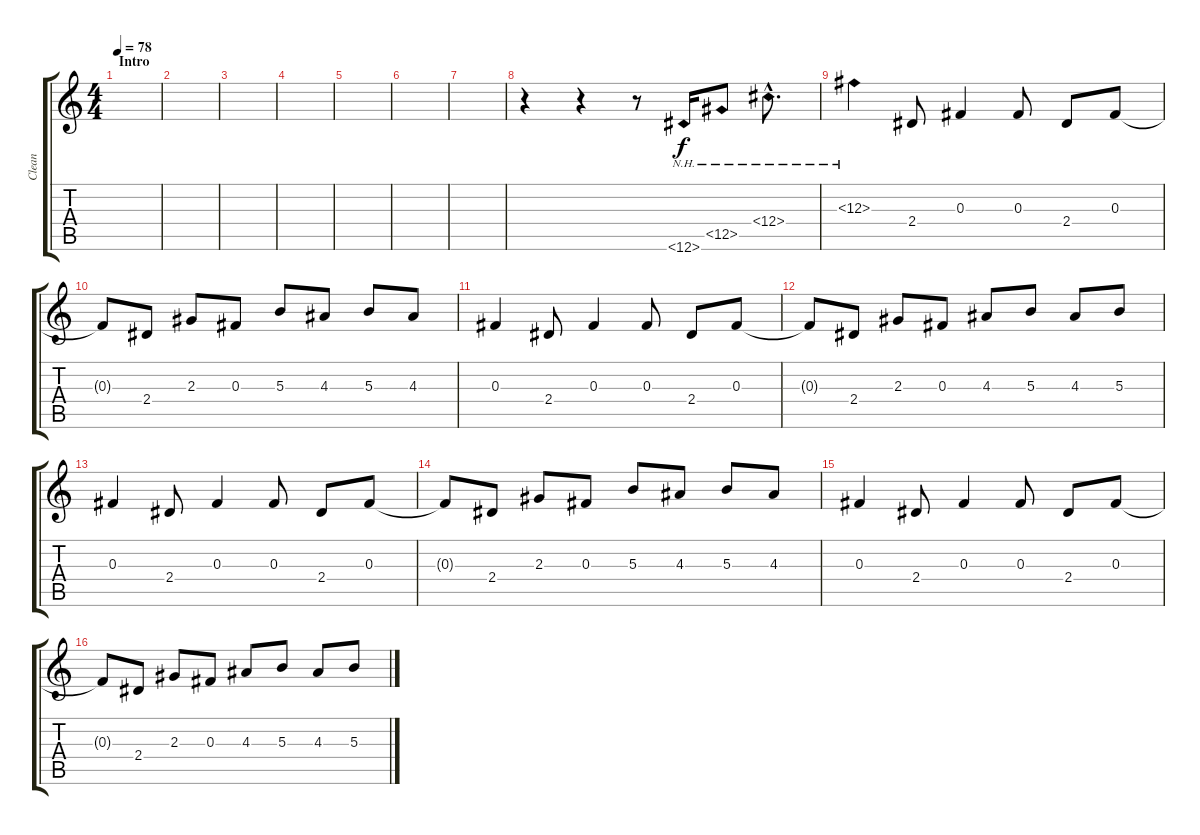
\track ("Clean" "Clean") {instrument electricguitarclean}
\staff {score tabs}
\tuning (Eb4 Bb3 Gb3 Db3 Ab2 Eb2) {hide}
\ts (4 4)
\section ("" "Intro")
\tempo 78
\clef g2
\ks c
|
|
|
|
|
|
|
r.4 r.4 r.8 12.6{nh}.16 12.5{nh}.8 12.4{nh hac}.8{d} |
12.3{nh}.4 2.4.8 0.3.4 0.3.8 2.4.8 0.3.8 |
0.3{t}.8 2.4.8 2.3.8 0.3.8 5.3.8 4.3.8 5.3.8 4.3.8 |
0.3.4 2.4.8 0.3.4 0.3.8 2.4.8 0.3.8 |
0.3{t}.8 2.4.8 2.3.8 0.3.8 4.3.8 5.3.8 4.3.8 5.3.8 |
0.3.4 2.4.8 0.3.4 0.3.8 2.4.8 0.3.8 |
0.3{t}.8 2.4.8 2.3.8 0.3.8 5.3.8 4.3.8 5.3.8 4.3.8 |
0.3.4 2.4.8 0.3.4 0.3.8 2.4.8 0.3.8 |
0.3{t}.8 2.4.8 2.3.8 0.3.8 4.3.8 5.3.8 4.3.8 5.3.8
